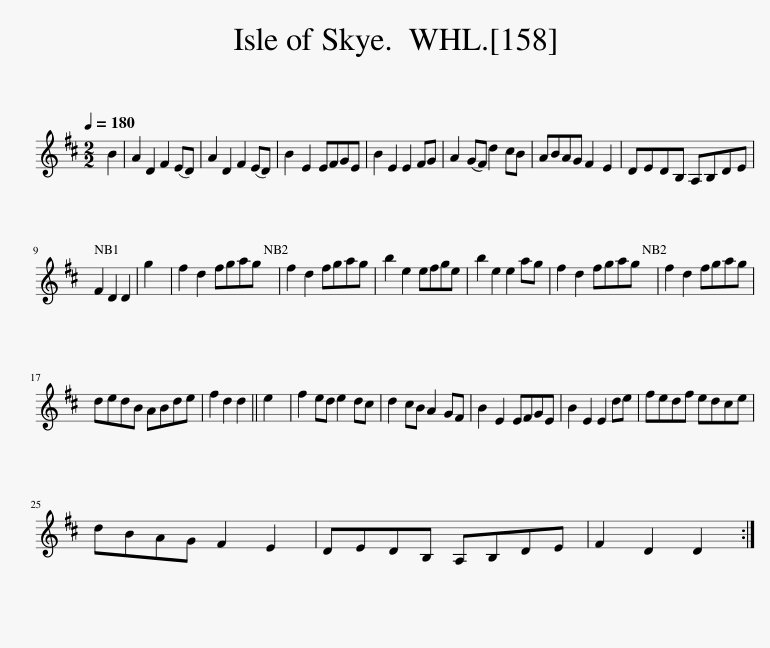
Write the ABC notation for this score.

X:1
L:1/8
Q:1/4=180
M:2/2
I:linebreak $
K:D
V:1 treble
V:1
 B2 | A2 D2 F2 (ED) | A2 D2 F2 (ED) | B2 E2 EFGE | B2 E2 E2 FG | %5
 A2 (GF) d2 cB | ABAG F2 E2 | DEDB, A,B,DE |$ F2 D2 D2 | g2 | %10
 f2 d2 fgag | f2 d2 fgag | b2 e2 efge | b2 e2 e2 ag | f2 d2 fgag | %15
 f2 d2 fgag |$ dedB ABde | f2 d2 d2 || e2 | f2 ed e2 dc | %20
 d2 cB A2 GF | B2 E2 EFGE | B2 E2 E2 de | fedf edce |$ dBAG F2 E2 | %25
 DEDB, A,B,DE | F2 D2 D2 :| %27
